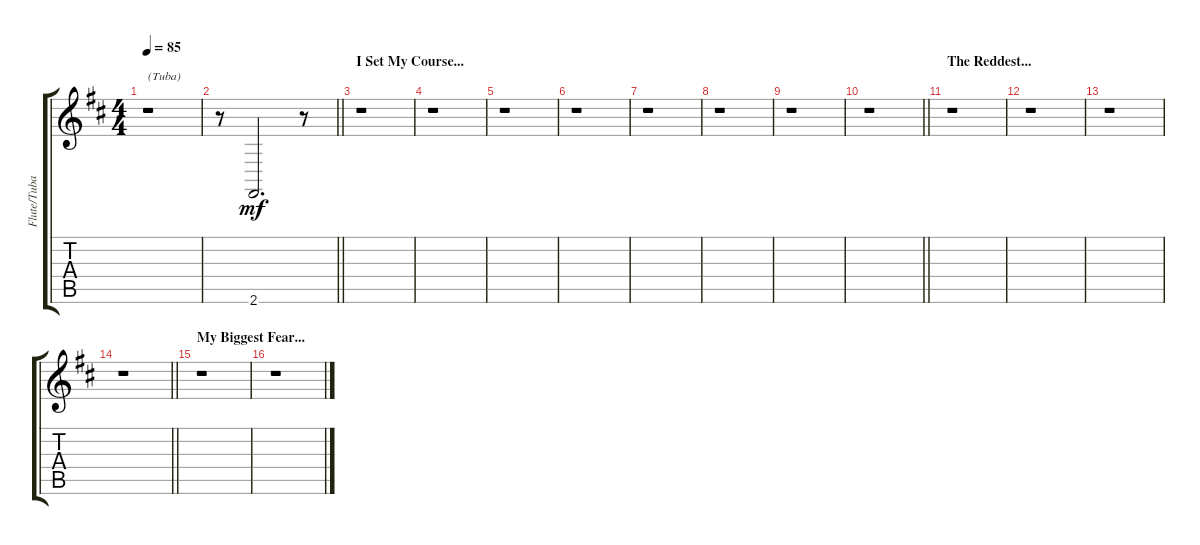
\track ("Flute/Tuba" "Flute/Tuba") {instrument flute}
\staff {score tabs}
\tuning (E4 B3 G3 D3 A2 E2) {hide}
\ts (4 4)
\tempo 85
\clef g2
\ks bminor
r.1{txt "(Tuba)" dy mf instrument tuba} |
\barLineRight lightlight
r.8 2.6.2{d} r.8 |
\section ("" "I Set My Course...")
r.1 |
r.1 |
r.1 |
r.1 |
r.1 |
r.1 |
r.1 |
\barLineRight lightlight
r.1 |
\section ("" "The Reddest...")
r.1 |
r.1 |
r.1 |
\barLineRight lightlight
r.1 |
\section ("" "My Biggest Fear...")
r.1 |
r.1
